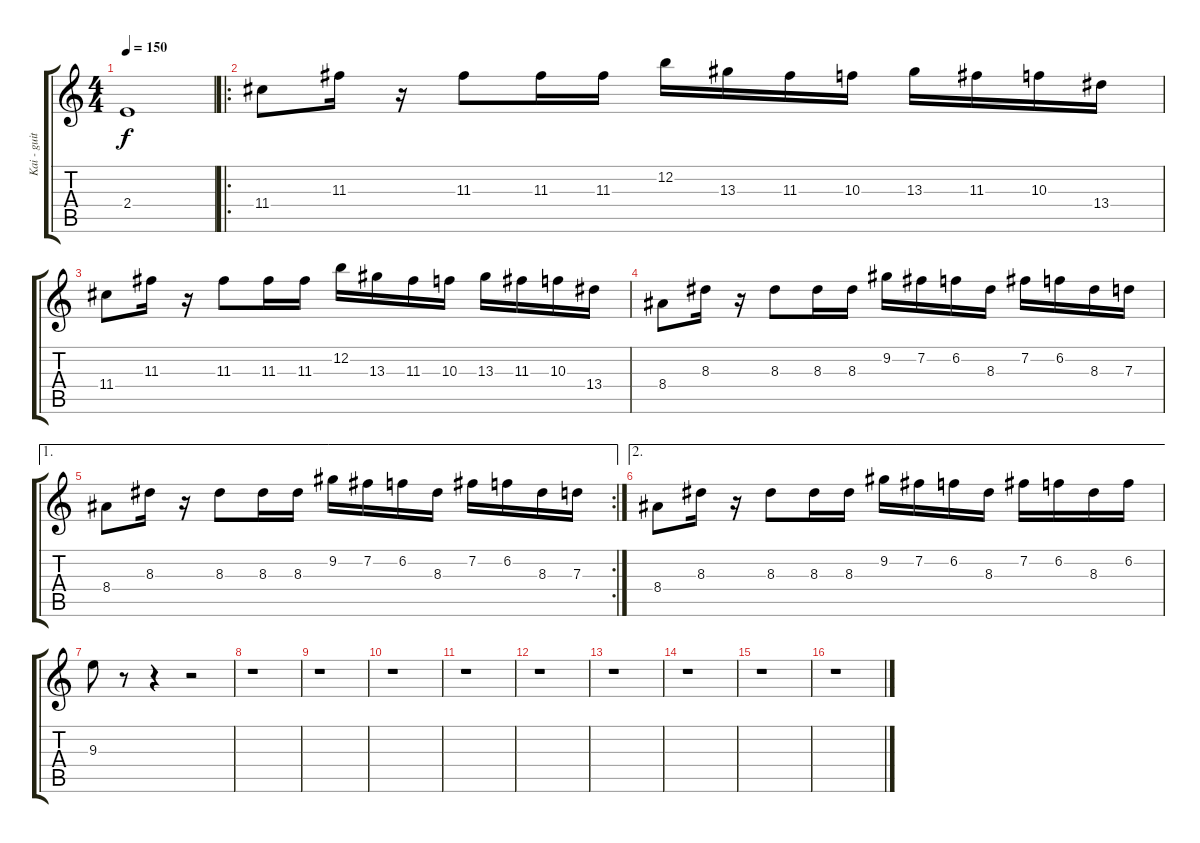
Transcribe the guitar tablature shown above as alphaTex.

\track ("Kai - guitare 2" "Kai - guit") {instrument distortionguitar}
\staff {score tabs}
\tuning (E4 B3 G3 D3 A2 E2) {hide}
\ts (4 4)
\tempo 150
\clef g2
\ks c
2.4{t}.1{dy f} |
\ro
11.4.8 11.3.16 r.16 11.3.8 11.3.16 11.3.16 12.2.16 13.3.16 11.3.16 10.3.16 13.3.16 11.3.16 10.3.16 13.4.16 |
11.4.8 11.3.16 r.16 11.3.8 11.3.16 11.3.16 12.2.16 13.3.16 11.3.16 10.3.16 13.3.16 11.3.16 10.3.16 13.4.16 |
8.4.8 8.3.16 r.16 8.3.8 8.3.16 8.3.16 9.2.16 7.2.16 6.2.16 8.3.16 7.2.16 6.2.16 8.3.16 7.3.16 |
\ae 1
\rc 2
8.4.8 8.3.16 r.16 8.3.8 8.3.16 8.3.16 9.2.16 7.2.16 6.2.16 8.3.16 7.2.16 6.2.16 8.3.16 7.3.16 |
\ae 2
8.4.8 8.3.16 r.16 8.3.8 8.3.16 8.3.16 9.2.16 7.2.16 6.2.16 8.3.16 7.2.16 6.2.16 8.3.16 6.2.16 |
9.3.8 r.8 r.4 r.2 |
r.1 |
r.1 |
r.1 |
r.1 |
r.1 |
r.1 |
r.1 |
r.1 |
r.1
